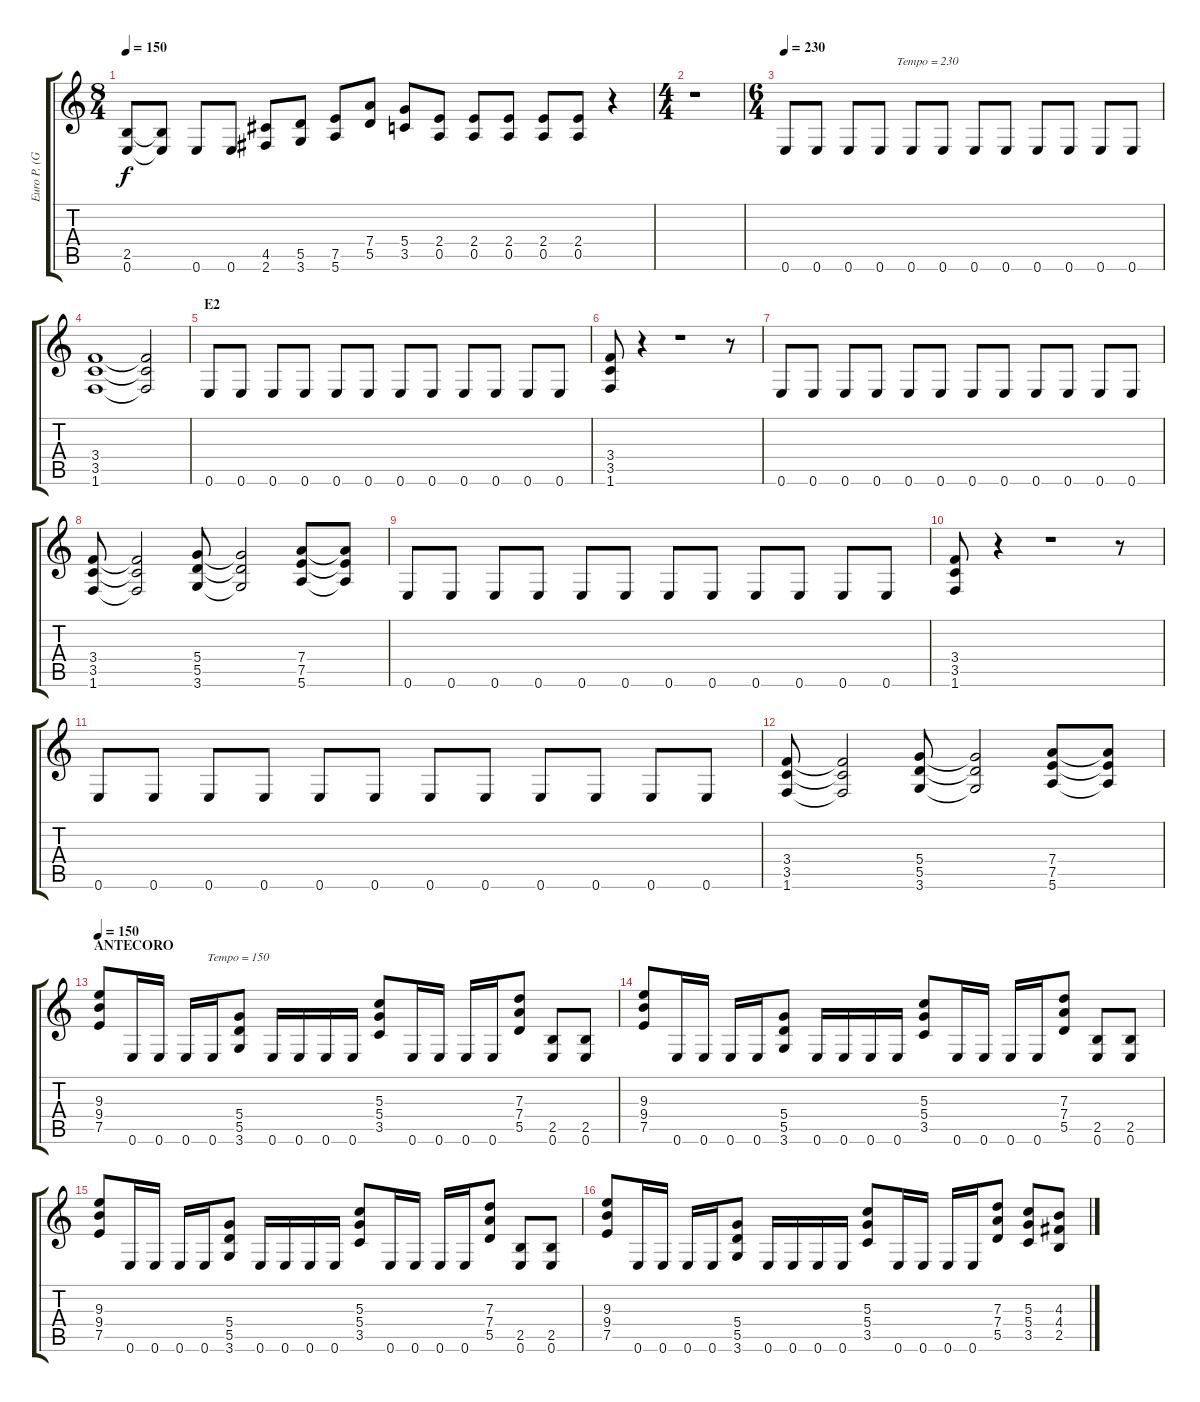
\track ("Euro P. (Gtr1)" "Euro P. (G") {instrument overdrivenguitar}
\staff {score tabs}
\tuning (E4 B3 G3 D3 A2 E2) {hide}
\ts (8 4)
\tempo 150
\clef g2
\ks c
(2.5 0.6).8{dy f} (2.5{t} 0.6{t}).8 0.6.8 0.6.8 (4.5 2.6).8 (5.5 3.6).8 (7.5 5.6).8 (7.4 5.5).8 (5.4 3.5).8 (2.4 0.5).8 (2.4 0.5).8 (2.4 0.5).8 (2.4 0.5).8 (2.4 0.5).8 r.4 |
\ts (4 4)
r.1 |
\ts (6 4)
\tempo 230
0.6.8{txt "                                     Tempo = 230"} 0.6.8 0.6.8 0.6.8 0.6.8 0.6.8 0.6.8 0.6.8 0.6.8 0.6.8 0.6.8 0.6.8 |
(3.4 3.5 1.6).1 (3.4{t} 3.5{t} 1.6{t}).2 |
\section ("" "E2")
0.6.8 0.6.8 0.6.8 0.6.8 0.6.8 0.6.8 0.6.8 0.6.8 0.6.8 0.6.8 0.6.8 0.6.8 |
(3.4 3.5 1.6).8 r.4 r.1 r.8 |
0.6.8 0.6.8 0.6.8 0.6.8 0.6.8 0.6.8 0.6.8 0.6.8 0.6.8 0.6.8 0.6.8 0.6.8 |
(3.4 3.5 1.6).8 (3.4{t} 3.5{t} 1.6{t}).2 (5.4 5.5 3.6).8 (5.4{t} 5.5{t} 3.6{t}).2 (7.4 7.5 5.6).8 (7.4{t} 7.5{t} 5.6{t}).8 |
0.6.8 0.6.8 0.6.8 0.6.8 0.6.8 0.6.8 0.6.8 0.6.8 0.6.8 0.6.8 0.6.8 0.6.8 |
(3.4 3.5 1.6).8 r.4 r.1 r.8 |
0.6.8 0.6.8 0.6.8 0.6.8 0.6.8 0.6.8 0.6.8 0.6.8 0.6.8 0.6.8 0.6.8 0.6.8 |
(3.4 3.5 1.6).8 (3.4{t} 3.5{t} 1.6{t}).2 (5.4 5.5 3.6).8 (5.4{t} 5.5{t} 3.6{t}).2 (7.4 7.5 5.6).8 (7.4{t} 7.5{t} 5.6{t}).8 |
\section ("" "ANTECORO")
\tempo 150
(9.3 9.4 7.5).8{txt "                                    Tempo = 150"} 0.6.16 0.6.16 0.6.16 0.6.16 (5.4 5.5 3.6).8 0.6.16 0.6.16 0.6.16 0.6.16 (5.3 5.4 3.5).8 0.6.16 0.6.16 0.6.16 0.6.16 (7.3 7.4 5.5).8 (2.5 0.6).8 (2.5 0.6).8 |
(9.3 9.4 7.5).8 0.6.16 0.6.16 0.6.16 0.6.16 (5.4 5.5 3.6).8 0.6.16 0.6.16 0.6.16 0.6.16 (5.3 5.4 3.5).8 0.6.16 0.6.16 0.6.16 0.6.16 (7.3 7.4 5.5).8 (2.5 0.6).8 (2.5 0.6).8 |
(9.3 9.4 7.5).8 0.6.16 0.6.16 0.6.16 0.6.16 (5.4 5.5 3.6).8 0.6.16 0.6.16 0.6.16 0.6.16 (5.3 5.4 3.5).8 0.6.16 0.6.16 0.6.16 0.6.16 (7.3 7.4 5.5).8 (2.5 0.6).8 (2.5 0.6).8 |
(9.3 9.4 7.5).8 0.6.16 0.6.16 0.6.16 0.6.16 (5.4 5.5 3.6).8 0.6.16 0.6.16 0.6.16 0.6.16 (5.3 5.4 3.5).8 0.6.16 0.6.16 0.6.16 0.6.16 (7.3 7.4 5.5).8 (5.3 5.4 3.5).8 (4.3 4.4 2.5).8
